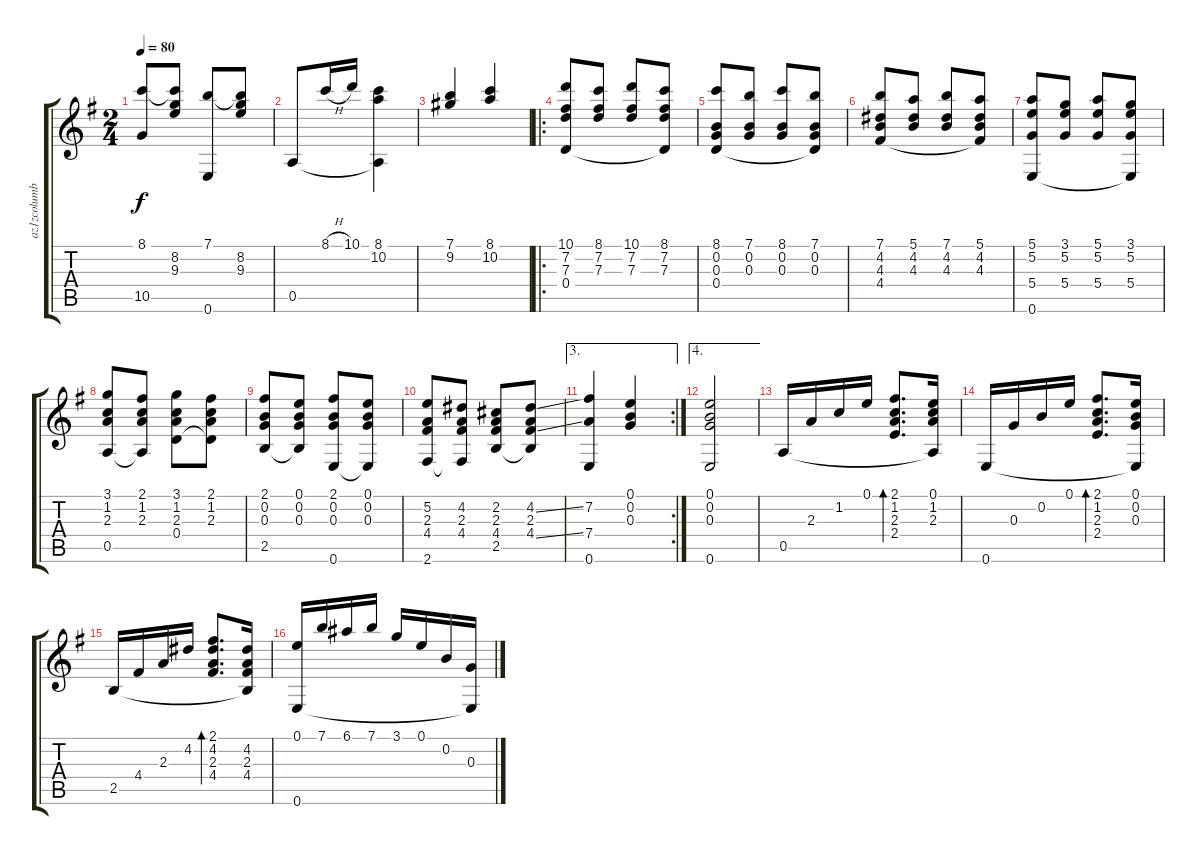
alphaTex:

\track ("az1zcolumbi" "az1zcolumb") {instrument acousticguitarnylon}
\staff {score tabs}
\tuning (E4 B3 G3 D3 A2 E2) {hide}
\ts (2 4)
\tempo 80
\clef g2
\ks g
(8.1 10.5).8{dy f beam Up} (8.1{t} 8.2 9.3).8{beam Up} (7.1 0.6).8 (7.1{t} 8.2 9.3).8 |
0.5.8{beam Up} 8.1{h}.16{beam Up} 10.1.16{beam Up} (8.1 10.2 0.5{t}).4 |
(7.1 9.2).4{beam Up} (8.1 10.2).4{beam Up} |
\ro
(10.1 7.2 7.3 0.4).8{beam Up} (8.1 7.2 7.3).8{beam Up} (10.1 7.2 7.3).8{beam Up} (8.1 7.2 7.3 0.4{t}).8{beam Up} |
(8.1 0.2 0.3 0.4).8{beam Up} (7.1 0.2 0.3).8{beam Up} (8.1 0.2 0.3).8{beam Up} (7.1 0.2 0.3 0.4{t}).8{beam Up} |
(7.1 4.2 4.3 4.4).8{beam Up} (5.1 4.2 4.3).8{beam Up} (7.1 4.2 4.3).8{beam Up} (5.1 4.2 4.3 4.4{t}).8{beam Up} |
(5.1 5.2 5.4 0.6).8 (3.1 5.2 5.4).8 (5.1 5.2 5.4).8 (3.1 5.2 5.4 0.6{t}).8 |
(3.1 1.2 2.3 0.5).8 (2.1 1.2 2.3 0.5{t}).8 (3.1 1.2 2.3 0.4).8 (2.1 1.2 2.3 0.4{t}).8 |
(2.1 0.2 0.3 2.5).8 (0.1 0.2 0.3 2.5{t}).8 (2.1 0.2 0.3 0.6).8 (0.1 0.2 0.3 0.6{t}).8 |
(5.2 2.3 4.4 2.6).8 (4.2 2.3 4.4 2.6{t}).8 (2.2 2.3 4.4 2.5).8 (4.2{ss} 2.3 4.4{ss} 2.5{t}).8 |
\ae 3
\rc 2
(7.2 7.4 0.6).4 (0.1 0.2 0.3).4{beam Up} |
\ae 4
(0.1 0.2 0.3 0.6).2 |
0.5.16 2.3.16 1.2.16 0.1.16 (2.1 1.2 2.3 2.4).8{d bd 120} (0.1 1.2 2.3 0.5{t}).16 |
0.6.16 0.3.16 0.2.16 0.1.16 (2.1 1.2 2.3 2.4).8{d bd 120} (0.1 0.2 0.3 0.6{t}).16 |
2.5.16 4.4.16 2.3.16 4.2.16 (2.1 4.2 2.3 4.4).8{d bd 120 beam Up} (4.2 2.3 4.4 2.5{t}).16{beam Up} |
(0.1 0.6).16 7.1.16 6.1.16 7.1.16 3.1.16{beam Up} 0.1.16{beam Up} 0.2.16{beam Up} (0.3 0.6{t}).16{beam Up}
